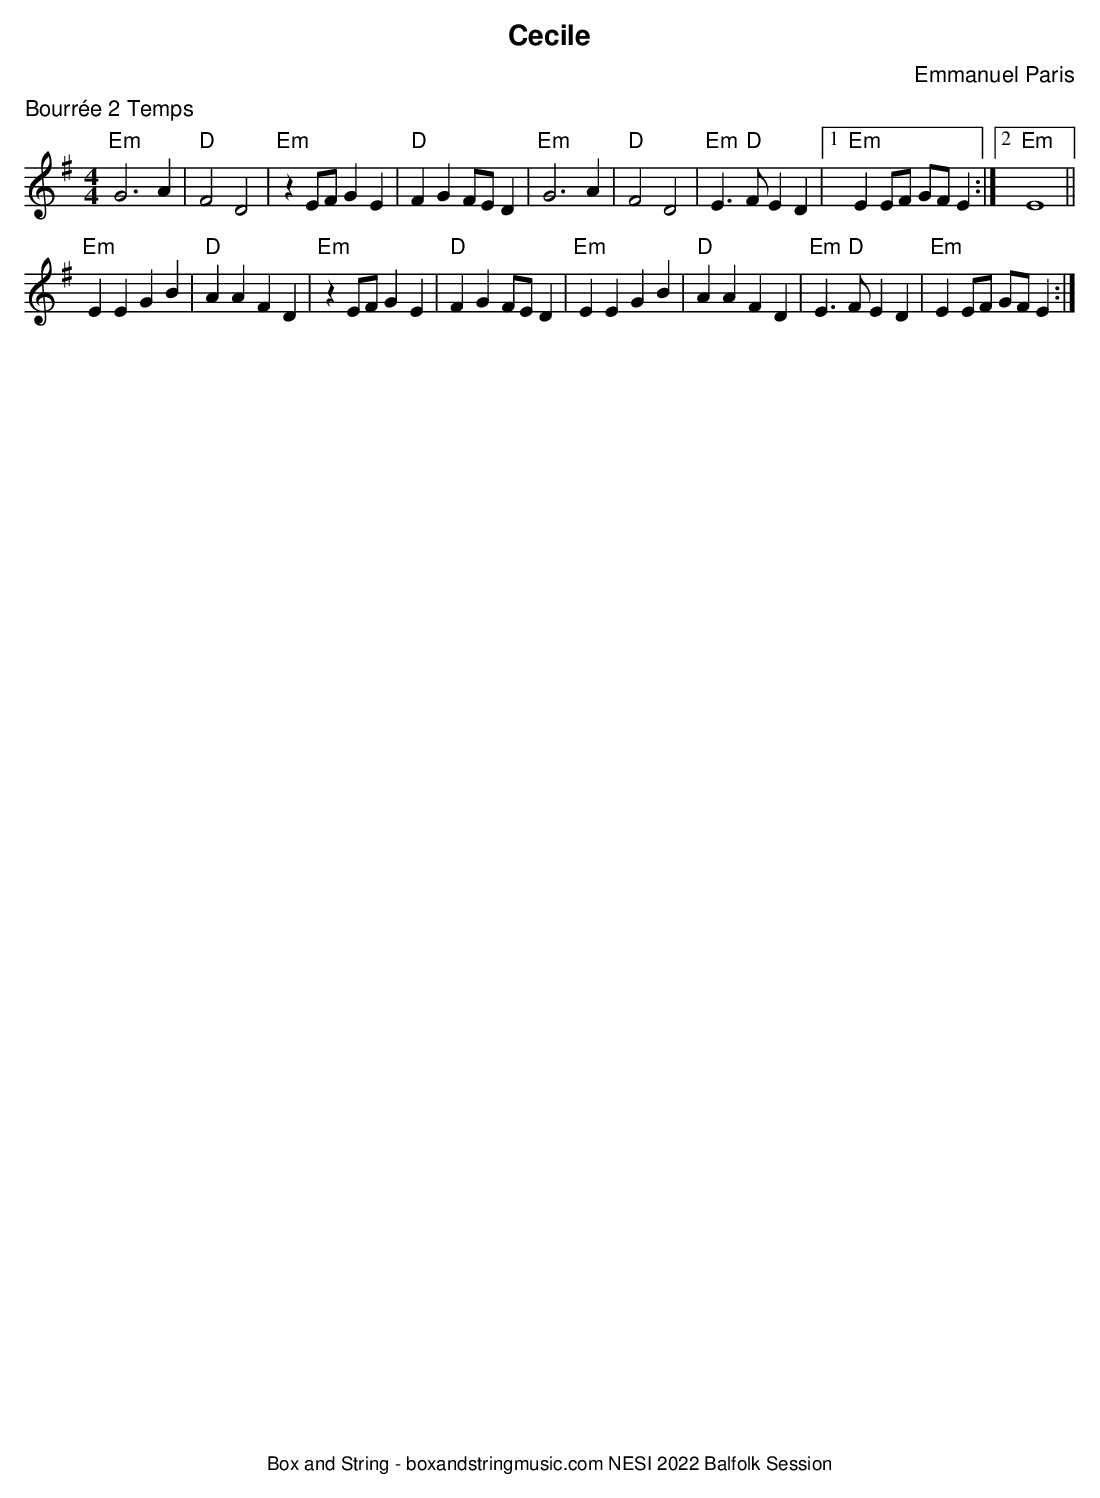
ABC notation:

X:1
T:Cecile
C:Emmanuel Paris
M:4/4
L:1/8
K:Em
%%text Bourrée 2 Temps
"Em"G6A2|"D"F4D4|"Em"z2EFG2E2|"D"F2G2FED2|\
"Em"G6A2|"D"F4D4|"Em"E3"D"FE2D2|1"Em"E2EF GFE2:|2"Em"E8||
"Em"E2E2G2B2|"D"A2A2F2D2|"Em"z2EFG2E2|"D"F2G2FED2|\
"Em"E2E2G2B2|"D"A2A2F2D2|"Em"E3"D"FE2D2|"Em"E2EF GFE2:|
